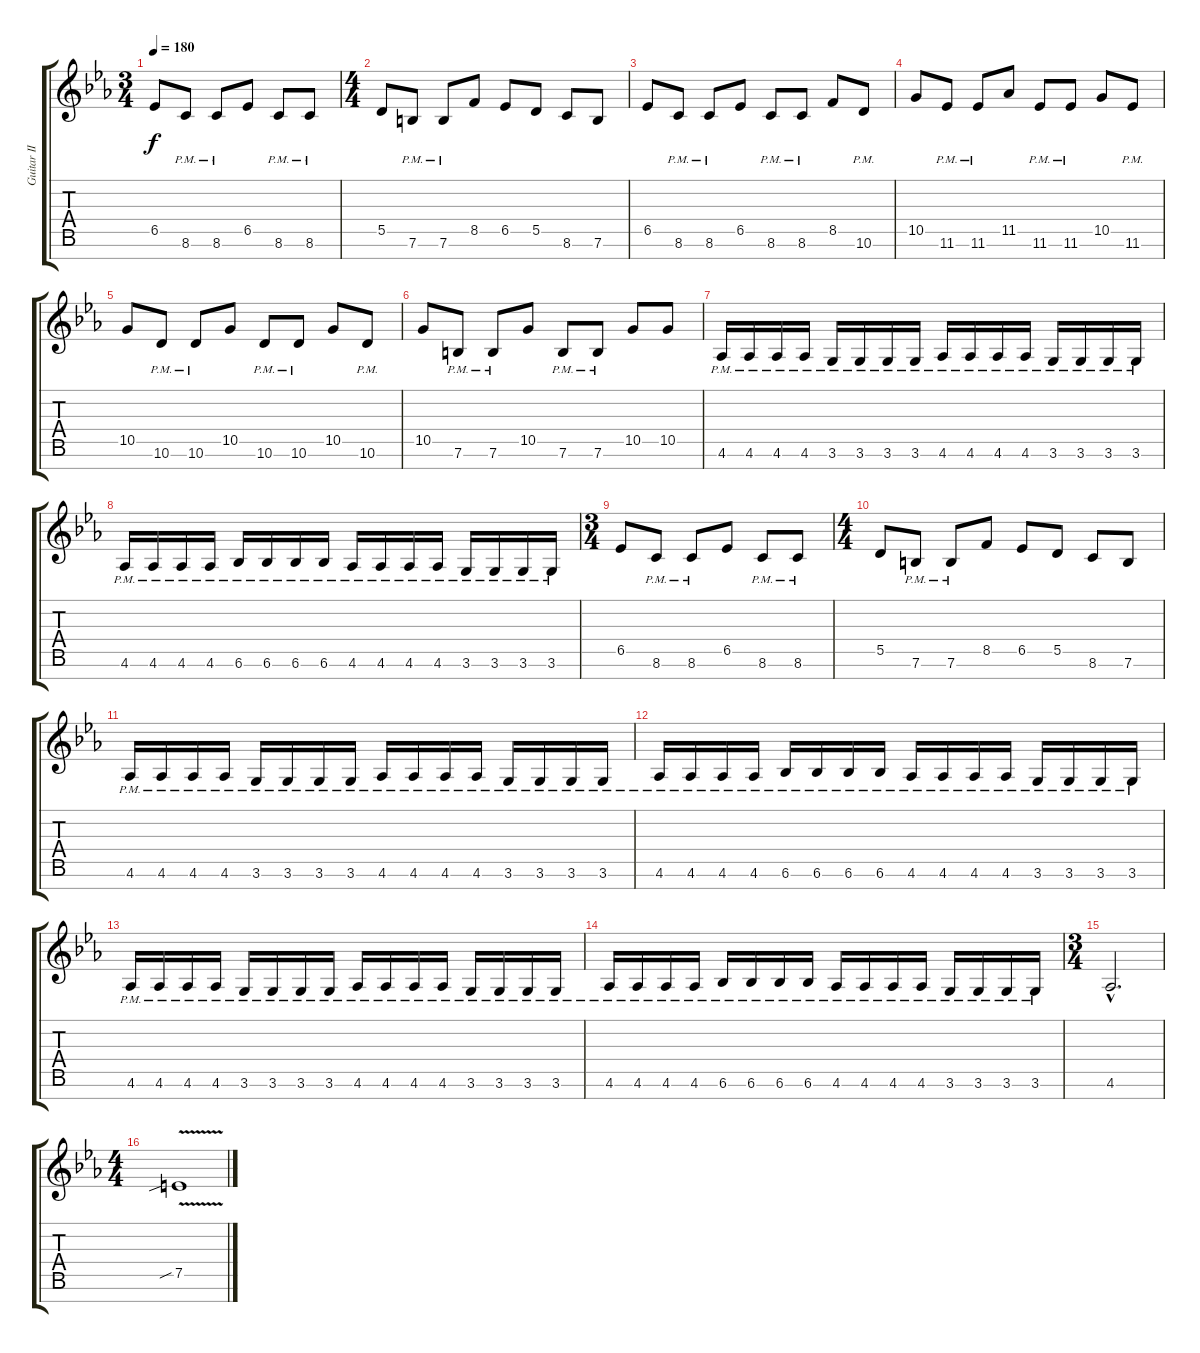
\track ("Guitar II" "Guitar II") {instrument distortionguitar}
\staff {score tabs}
\tuning (E4 B3 G3 D3 A2 E2 B1) {hide}
\ts (3 4)
\tempo 180
\clef g2
\ks eb
6.5.8{dy f} 8.6{pm}.8 8.6{pm}.8 6.5.8 8.6{pm}.8 8.6{pm}.8 |
\ts (4 4)
5.5.8 7.6{pm}.8 7.6{pm}.8 8.5.8 6.5.8 5.5.8 8.6.8 7.6.8 |
6.5.8 8.6{pm}.8 8.6{pm}.8 6.5.8 8.6{pm}.8 8.6{pm}.8 8.5.8 10.6{pm}.8 |
10.5.8 11.6{pm}.8 11.6{pm}.8 11.5.8 11.6{pm}.8 11.6{pm}.8 10.5.8 11.6{pm}.8 |
10.5.8 10.6{pm}.8 10.6{pm}.8 10.5.8 10.6{pm}.8 10.6{pm}.8 10.5.8 10.6{pm}.8 |
10.5.8 7.6{pm}.8 7.6{pm}.8 10.5.8 7.6{pm}.8 7.6{pm}.8 10.5.8 10.5.8 |
4.6{pm}.16 4.6{pm}.16 4.6{pm}.16 4.6{pm}.16 3.6{pm}.16 3.6{pm}.16 3.6{pm}.16 3.6{pm}.16 4.6{pm}.16 4.6{pm}.16 4.6{pm}.16 4.6{pm}.16 3.6{pm}.16 3.6{pm}.16 3.6{pm}.16 3.6{pm}.16 |
4.6{pm}.16 4.6{pm}.16 4.6{pm}.16 4.6{pm}.16 6.6{pm}.16 6.6{pm}.16 6.6{pm}.16 6.6{pm}.16 4.6{pm}.16 4.6{pm}.16 4.6{pm}.16 4.6{pm}.16 3.6{pm}.16 3.6{pm}.16 3.6{pm}.16 3.6{pm}.16 |
\ts (3 4)
6.5.8 8.6{pm}.8 8.6{pm}.8 6.5.8 8.6{pm}.8 8.6{pm}.8 |
\ts (4 4)
5.5.8 7.6{pm}.8 7.6{pm}.8 8.5.8 6.5.8 5.5.8 8.6.8 7.6.8 |
4.6{pm}.16 4.6{pm}.16 4.6{pm}.16 4.6{pm}.16 3.6{pm}.16 3.6{pm}.16 3.6{pm}.16 3.6{pm}.16 4.6{pm}.16 4.6{pm}.16 4.6{pm}.16 4.6{pm}.16 3.6{pm}.16 3.6{pm}.16 3.6{pm}.16 3.6{pm}.16 |
4.6{pm}.16 4.6{pm}.16 4.6{pm}.16 4.6{pm}.16 6.6{pm}.16 6.6{pm}.16 6.6{pm}.16 6.6{pm}.16 4.6{pm}.16 4.6{pm}.16 4.6{pm}.16 4.6{pm}.16 3.6{pm}.16 3.6{pm}.16 3.6{pm}.16 3.6{pm}.16 |
4.6{pm}.16 4.6{pm}.16 4.6{pm}.16 4.6{pm}.16 3.6{pm}.16 3.6{pm}.16 3.6{pm}.16 3.6{pm}.16 4.6{pm}.16 4.6{pm}.16 4.6{pm}.16 4.6{pm}.16 3.6{pm}.16 3.6{pm}.16 3.6{pm}.16 3.6{pm}.16 |
4.6{pm}.16 4.6{pm}.16 4.6{pm}.16 4.6{pm}.16 6.6{pm}.16 6.6{pm}.16 6.6{pm}.16 6.6{pm}.16 4.6{pm}.16 4.6{pm}.16 4.6{pm}.16 4.6{pm}.16 3.6{pm}.16 3.6{pm}.16 3.6{pm}.16 3.6{pm}.16 |
\ts (3 4)
4.6{hac}.2{d} |
\ts (4 4)
7.5{v sib}.1
